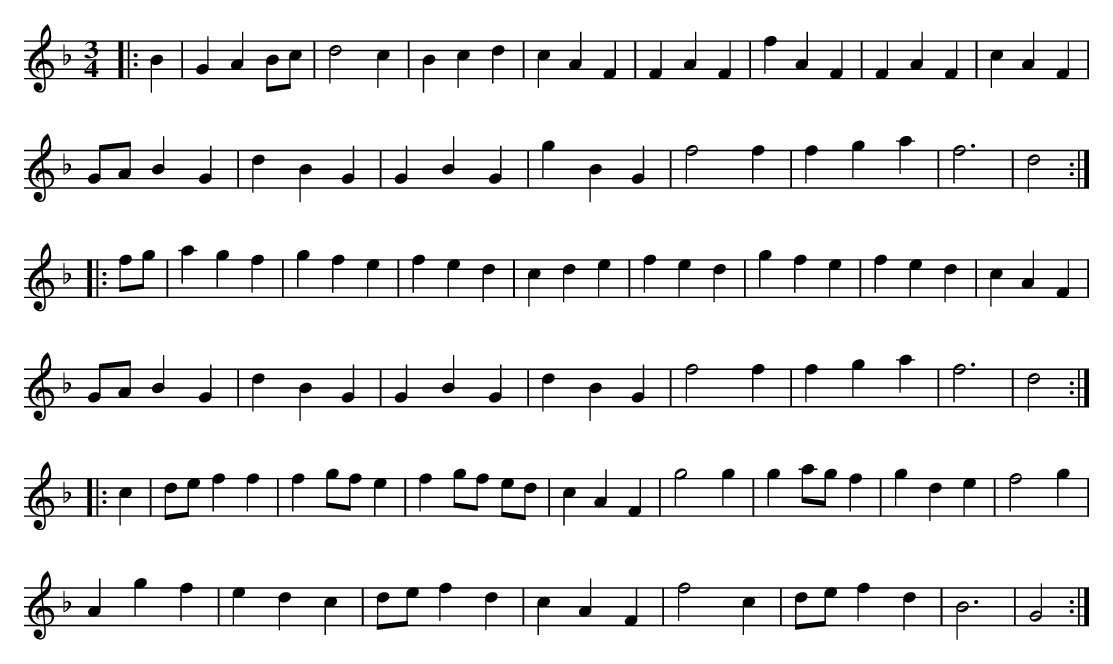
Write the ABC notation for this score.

X:1
M:3/4
K:Gdor
|:B2|G2 A2 Bc|d4 c2|B2 c2 d2|c2 A2 F2|F2 A2 F2|f2 A2 F2|F2 A2 F2|c2 A2 F2|
GA B2 G2|d2 B2 G2|G2 B2 G2|g2 B2 G2|f4 f2|f2 g2 a2|f6|d4:|
|:fg|a2 g2 f2|g2 f2 e2|f2 e2 d2|c2 d2 e2|f2 e2 d2|g2 f2 e2|f2 e2 d2|c2 A2 F2|
GA B2 G2|d2 B2 G2|G2 B2 G2|d2 B2 G2|f4 f2|f2 g2 a2|f6|d4:|
|:c2|de f2 f2|f2 gf e2|f2 gf ed|c2 A2 F2|g4 g2|g2 ag f2|g2 d2 e2|f4 g2|
A2 g2 f2|e2 d2 c2|de f2 d2|c2 A2 F2|f4 c2|de f2 d2|B6|G4:|
